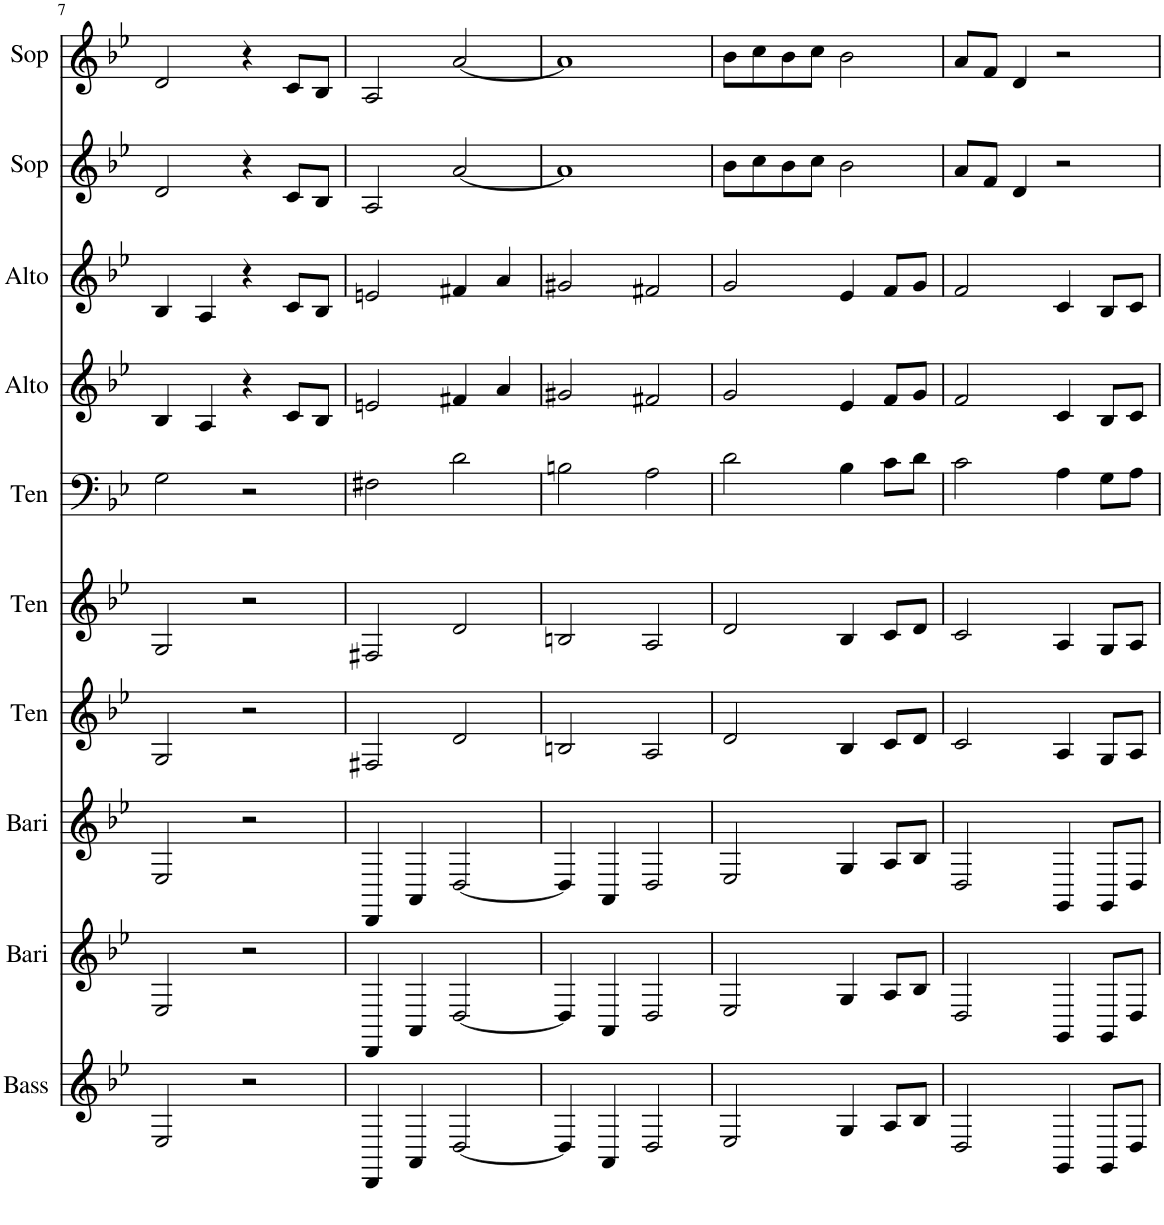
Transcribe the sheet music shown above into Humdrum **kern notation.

**kern	**kern	**kern	**kern	**kern	**kern	**kern	**kern	**kern	**kern
*part10	*part9	*part8	*part7	*part6	*part5	*part4	*part3	*part2	*part1
*staff10	*staff9	*staff8	*staff7	*staff6	*staff5	*staff4	*staff3	*staff2	*staff1
*I"Bass	*I"Baritone	*I"Baritone	*I"Tenor	*I"Tenor	*I"Tenor	*I"Alto	*I"Alto	*I"Soprano	*I"Soprano
*I'Bass	*I'Bari	*I'Bari	*I'Ten	*I'Ten	*I'Ten	*I'Alto	*I'Alto	*I'Sop	*I'Sop
!!LO:PB:g=z
*clefG2	*clefG2	*clefG2	*clefG2	*clefG2	*clefF4	*clefG2	*clefG2	*clefG2	*clefG2
*k[b-e-]	*k[b-e-]	*k[b-e-]	*k[b-e-]	*k[b-e-]	*k[b-e-]	*k[b-e-]	*k[b-e-]	*k[b-e-]	*k[b-e-]
*M4/4	*M4/4	*M4/4	*M4/4	*M4/4	*M4/4	*M4/4	*M4/4	*M4/4	*M4/4
=7	=7	=7	=7	=7	=7	=7	=7	=7	=7
2E-/	2E-/	2E-/	2G/	2G/	2G\	4B-/	4B-/	2d/	2d/
.	.	.	.	.	.	4A/	4A/	.	.
2r	2r	2r	2r	2r	2r	4r	4r	4r	4r
.	.	.	.	.	.	8c/L	8c/L	8c/L	8c/L
.	.	.	.	.	.	8B-/J	8B-/J	8B-/J	8B-/J
=8	=8	=8	=8	=8	=8	=8	=8	=8	=8
4DD/	4DD/	4DD/	2F#X/	2F#X/	2F#X\	2en/	2en/	2A/	2A/
4AA/	4AA/	4AA/	.	.	.	.	.	.	.
[2D/	[2D/	[2D/	2d/	2d/	2d\	4f#X/	4f#X/	[2a/	[2a/
.	.	.	.	.	.	4a/	4a/	.	.
=9	=9	=9	=9	=9	=9	=9	=9	=9	=9
4D/]	4D/]	4D/]	2Bn/	2Bn/	2Bn\	2g#X/	2g#X/	1a]	1a]
4AA/	4AA/	4AA/	.	.	.	.	.	.	.
2D/	2D/	2D/	2A/	2A/	2A\	2f#X/	2f#X/	.	.
=10	=10	=10	=10	=10	=10	=10	=10	=10	=10
2E-/	2E-/	2E-/	2d/	2d/	2d\	2g/	2g/	8b-\L	8b-\L
.	.	.	.	.	.	.	.	8cc\	8cc\
.	.	.	.	.	.	.	.	8b-\	8b-\
.	.	.	.	.	.	.	.	8cc\J	8cc\J
4G/	4G/	4G/	4B-/	4B-/	4B-\	4e-/	4e-/	2b-\	2b-\
8A/L	8A/L	8A/L	8c/L	8c/L	8c\L	8f/L	8f/L	.	.
8B-/J	8B-/J	8B-/J	8d/J	8d/J	8d\J	8g/J	8g/J	.	.
=11	=11	=11	=11	=11	=11	=11	=11	=11	=11
2D/	2D/	2D/	2c/	2c/	2c\	2f/	2f/	8a/L	8a/L
.	.	.	.	.	.	.	.	8f/J	8f/J
.	.	.	.	.	.	.	.	4d/	4d/
4GG/	4GG/	4GG/	4A/	4A/	4A\	4c/	4c/	2r	2r
8GG/L	8GG/L	8GG/L	8G/L	8G/L	8G\L	8B-/L	8B-/L	.	.
8D/J	8D/J	8D/J	8A/J	8A/J	8A\J	8c/J	8c/J	.	.
=	=	=	=	=	=	=	=	=	=
*-	*-	*-	*-	*-	*-	*-	*-	*-	*-
